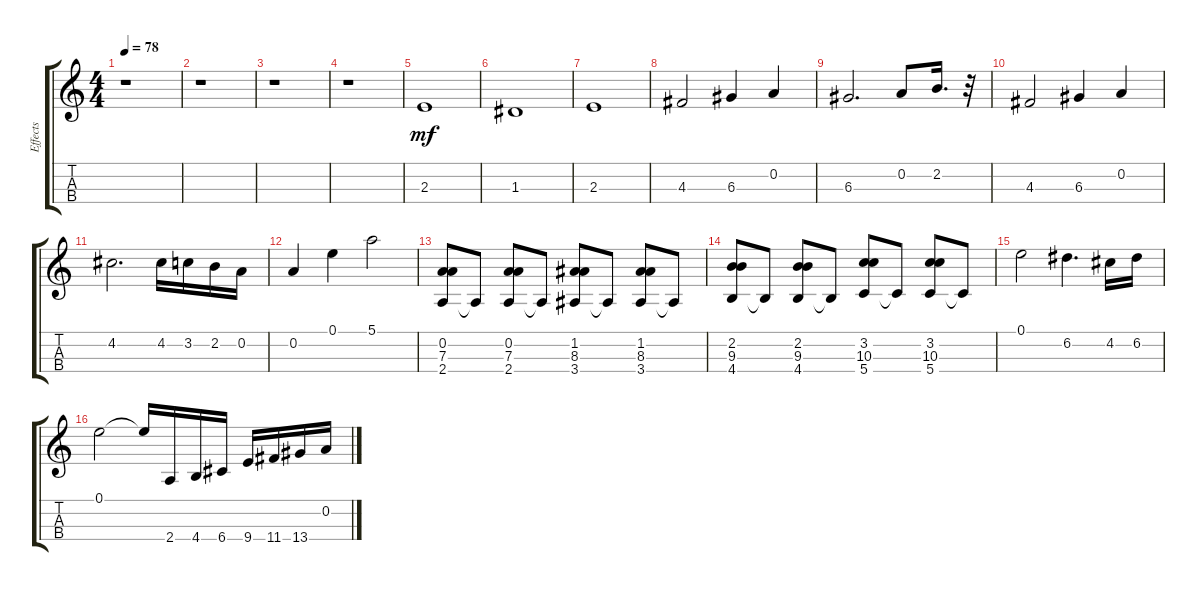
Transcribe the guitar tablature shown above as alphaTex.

\track ("Effects" "Effects") {instrument sopranosax}
\staff {score tabs}
\tuning (E5 A4 D4 G3) {hide}
\ts (4 4)
\tempo 78
\clef g2
\ks c
r.1{dy mf} |
r.1 |
r.1 |
r.1 |
2.3.1 |
1.3.1 |
2.3.1 |
4.3.2 6.3.4 0.2.4 |
6.3.2{d} 0.2.8 2.2.16{d} r.32 |
4.3.2 6.3.4 0.2.4 |
4.2.2{d} 4.2.16 3.2.16 2.2.16 0.2.16 |
0.2.4 0.1.4 5.1.2 |
(0.2 7.3 2.4).8 2.4{t}.8 (0.2 7.3 2.4).8 2.4{t}.8 (1.2 8.3 3.4).8 3.4{t}.8 (1.2 8.3 3.4).8 3.4{t}.8 |
(2.2 9.3 4.4).8 4.4{t}.8 (2.2 9.3 4.4).8 4.4{t}.8 (3.2 10.3 5.4).8 5.4{t}.8 (3.2 10.3 5.4).8 5.4{t}.8 |
0.1.2 6.2.4{d} 4.2.16 6.2.16 |
0.1.2 0.1{t}.16 2.4.16 4.4.16 6.4.16 9.4.16 11.4.16 13.4.16 0.2.16
